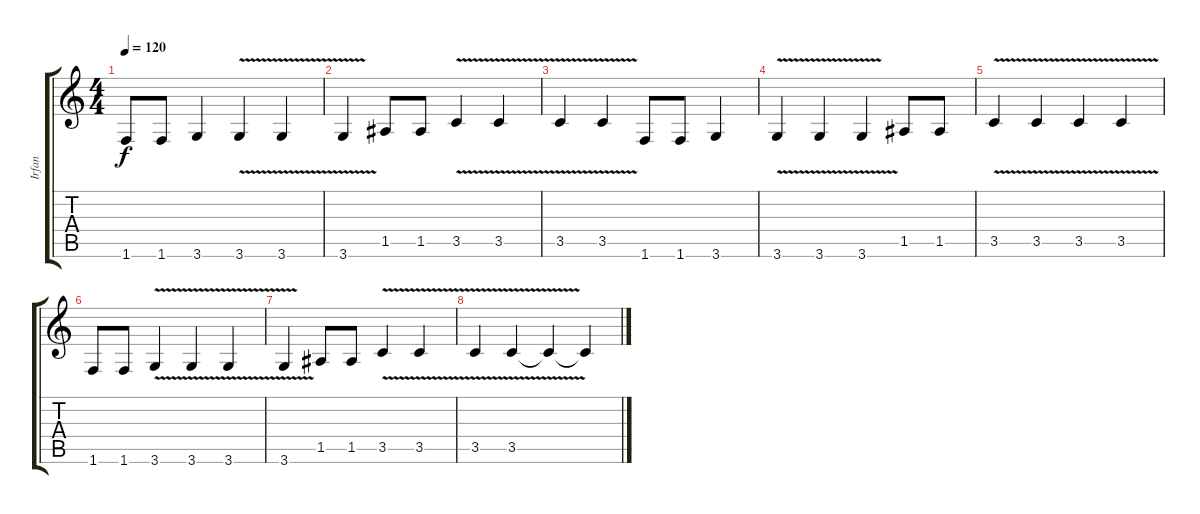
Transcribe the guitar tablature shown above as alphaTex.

\track ("Irfan" "Irfan") {instrument electricguitarclean}
\staff {score tabs}
\tuning (E4 B3 G3 D3 A2 E2) {hide}
\ts (4 4)
\tempo 120
\clef g2
\ks c
1.6.8{dy f instrument electricguitarclean} 1.6.8 3.6.4 3.6{v}.4 3.6{v}.4 |
3.6{v}.4 1.5.8 1.5.8 3.5{v}.4 3.5{v}.4 |
3.5{v}.4 3.5{v}.4 1.6.8 1.6.8 3.6.4 |
3.6{v}.4 3.6{v}.4 3.6{v}.4 1.5.8 1.5.8 |
3.5{v}.4 3.5{v}.4 3.5{v}.4 3.5{v}.4 |
1.6.8 1.6.8 3.6{v}.4 3.6{v}.4 3.6{v}.4 |
3.6{v}.4 1.5.8 1.5.8 3.5{v}.4 3.5{v}.4 |
3.5{v}.4 3.5{v}.4 3.5{t}.4 3.5{t}.4
